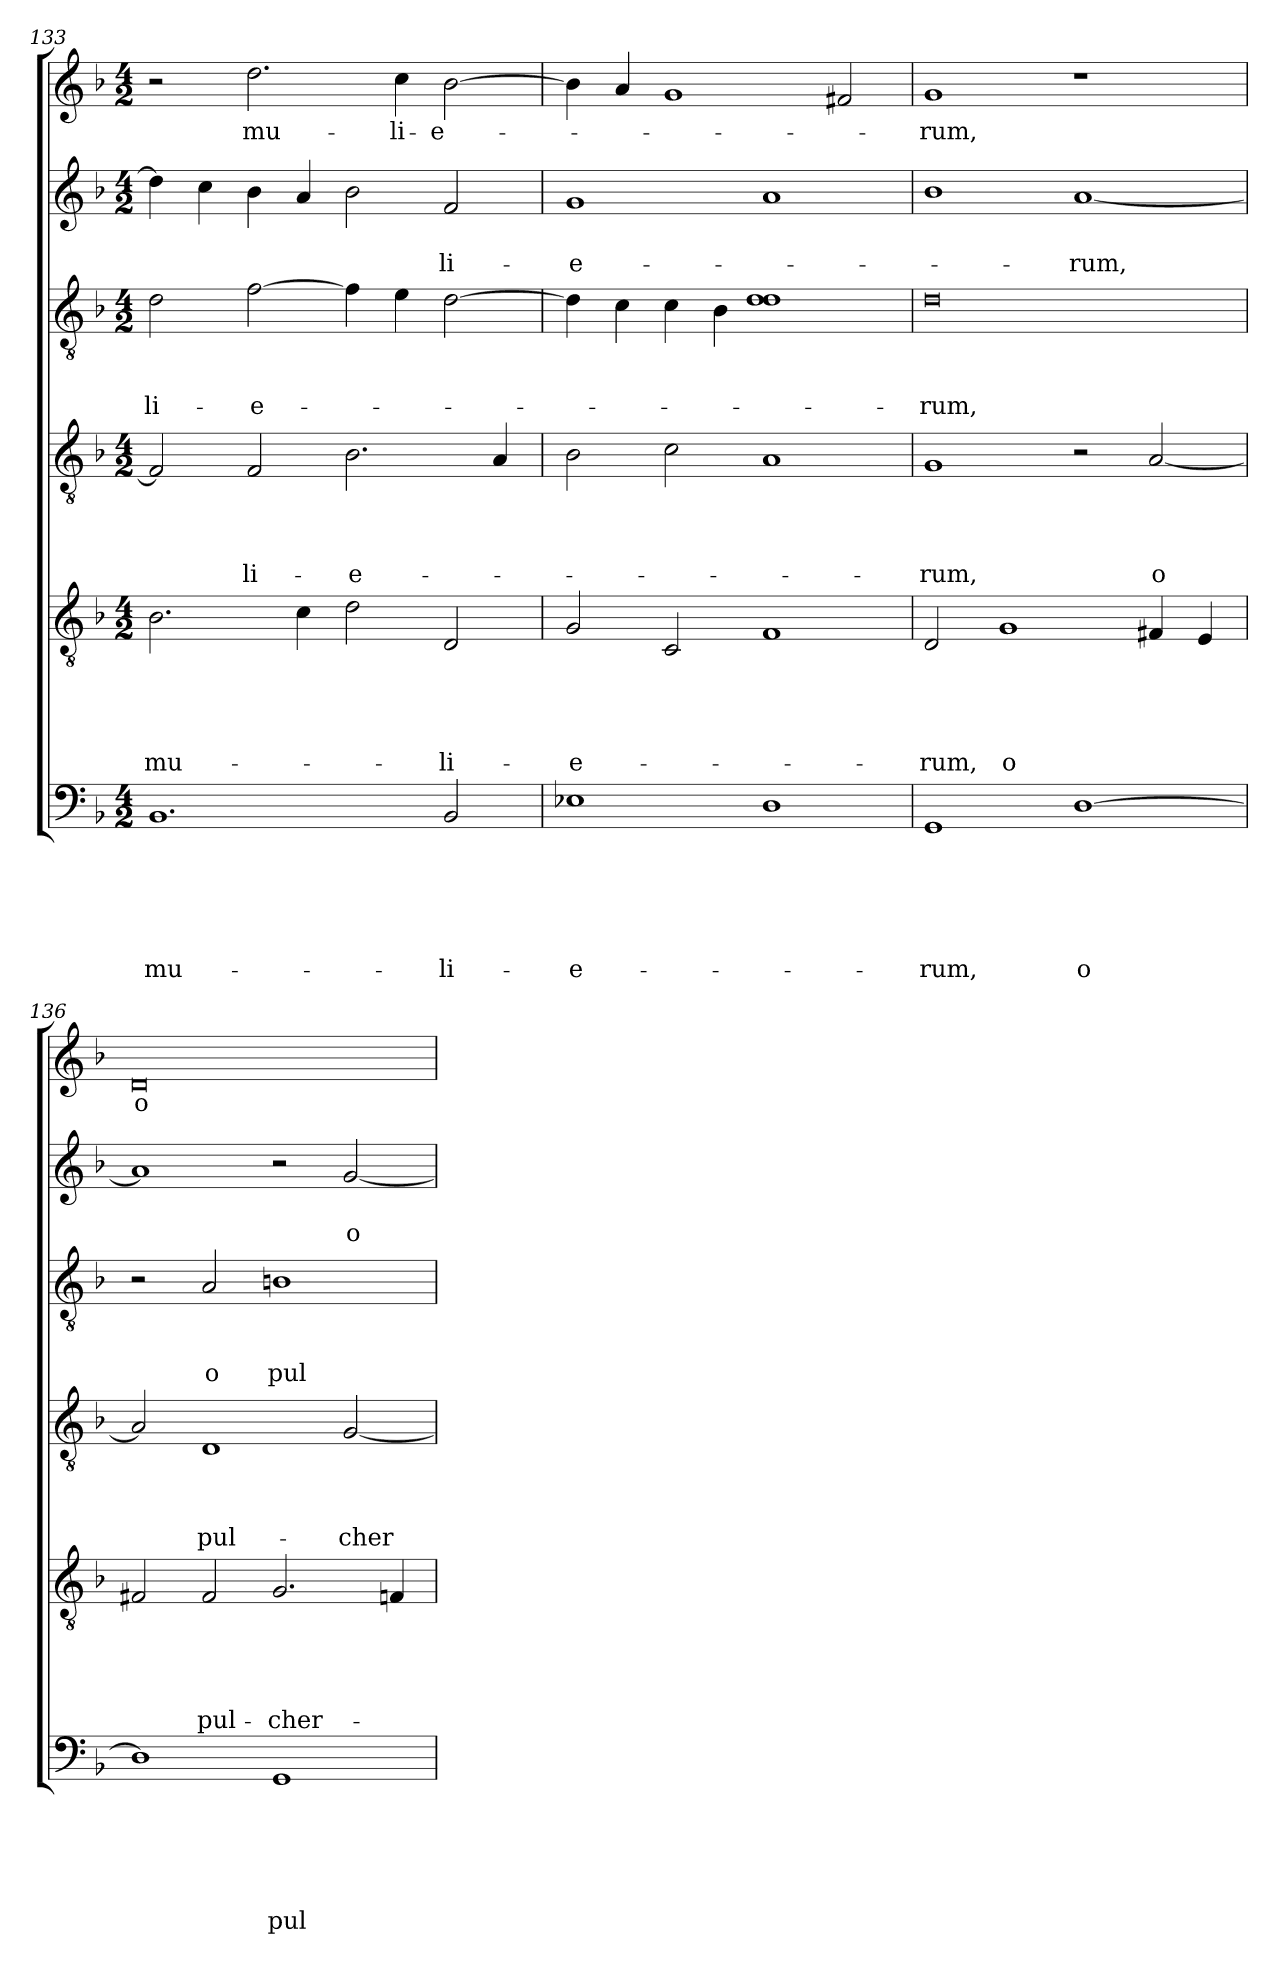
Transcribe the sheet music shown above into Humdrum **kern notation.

**kern	**text	**text	**text	**text	**text	**text	**kern	**text	**text	**text	**text	**text	**kern	**text	**text	**text	**text	**kern	**text	**text	**text	**kern	**text	**text	**kern	**text
*part6	*part6	*part6	*part6	*part6	*part6	*part6	*part5	*part5	*part5	*part5	*part5	*part5	*part4	*part4	*part4	*part4	*part4	*part3	*part3	*part3	*part3	*part2	*part2	*part2	*part1	*part1
*staff6	*staff6	*staff6	*staff6	*staff6	*staff6	*staff6	*staff5	*staff5	*staff5	*staff5	*staff5	*staff5	*staff4	*staff4	*staff4	*staff4	*staff4	*staff3	*staff3	*staff3	*staff3	*staff2	*staff2	*staff2	*staff1	*staff1
!!LO:LB:g=z
*clefF4	*	*	*	*	*	*	*clefGv2	*	*	*	*	*	*clefGv2	*	*	*	*	*clefGv2	*	*	*	*clefG2	*	*	*clefG2	*
*k[b-]	*	*	*	*	*	*	*k[b-]	*	*	*	*	*	*k[b-]	*	*	*	*	*k[b-]	*	*	*	*k[b-]	*	*	*k[b-]	*
*F:	*	*	*	*	*	*	*F:	*	*	*	*	*	*F:	*	*	*	*	*F:	*	*	*	*F:	*	*	*F:	*
*M4/2	*	*	*	*	*	*	*M4/2	*	*	*	*	*	*M4/2	*	*	*	*	*M4/2	*	*	*	*M4/2	*	*	*M4/2	*
=133	=133	=133	=133	=133	=133	=133	=133	=133	=133	=133	=133	=133	=133	=133	=133	=133	=133	=133	=133	=133	=133	=133	=133	=133	=133	=133
!	!	!	!	!	!	!LO:LY:b	!	!	!	!	!	!LO:LY:b	!	!	!	!	!	!	!	!	!LO:LY:b	!	!	!	!	!
1.BB-	.	.	.	.	.	mu-	2.B-\	.	.	.	.	mu-	2F/]	.	.	.	.	2d\	.	.	-li-	4dd\]	.	.	2r	.
.	.	.	.	.	.	.	.	.	.	.	.	.	.	.	.	.	.	.	.	.	.	4cc\	.	.	.	.
!	!	!	!	!	!	!	!	!	!	!	!	!	!	!	!	!	!LO:LY:b	!	!	!	!LO:LY:b	!	!	!	!	!LO:LY:b
.	.	.	.	.	.	.	.	.	.	.	.	.	2F/	.	.	.	-li-	[2f\	.	.	-e-	4b-\	.	.	2.dd\	mu-
.	.	.	.	.	.	.	4c\	.	.	.	.	.	.	.	.	.	.	.	.	.	.	4a/	.	.	.	.
!	!	!	!	!	!	!	!	!	!	!	!	!	!	!	!	!	!LO:LY:b	!	!	!	!	!	!	!	!	!
.	.	.	.	.	.	.	2d\	.	.	.	.	.	2.B-\	.	.	.	-e-	4f\]	.	.	.	2b-\	.	.	.	.
!	!	!	!	!	!	!	!	!	!	!	!	!	!	!	!	!	!	!	!	!	!	!	!	!	!	!LO:LY:b
.	.	.	.	.	.	.	.	.	.	.	.	.	.	.	.	.	.	4e\	.	.	.	.	.	.	4cc\	-li-
!	!	!	!	!	!	!LO:LY:b	!	!	!	!	!	!LO:LY:b	!	!	!	!	!	!	!	!	!	!	!	!LO:LY:b	!	!LO:LY:b
2BB-/	.	.	.	.	.	-li-	2D/	.	.	.	.	-li-	.	.	.	.	.	[2d\	.	.	.	2f/	.	-li-	[2b-\	-e-
.	.	.	.	.	.	.	.	.	.	.	.	.	4A/	.	.	.	.	.	.	.	.	.	.	.	.	.
=134	=134	=134	=134	=134	=134	=134	=134	=134	=134	=134	=134	=134	=134	=134	=134	=134	=134	=134	=134	=134	=134	=134	=134	=134	=134	=134
!	!	!	!	!	!	!LO:LY:b	!	!	!	!	!	!LO:LY:b	!	!	!	!	!	!	!	!	!	!	!	!LO:LY:b	!	!
1E-X	.	.	.	.	.	-e-	2G/	.	.	.	.	-e-	2B-\	.	.	.	.	4d\]	.	.	.	1g	.	-e-	4b-\]	.
.	.	.	.	.	.	.	.	.	.	.	.	.	.	.	.	.	.	4c\	.	.	.	.	.	.	4a/	.
.	.	.	.	.	.	.	2C/	.	.	.	.	.	2c\	.	.	.	.	4c\	.	.	.	.	.	.	1g	.
.	.	.	.	.	.	.	.	.	.	.	.	.	.	.	.	.	.	4B-\	.	.	.	.	.	.	.	.
1D	.	.	.	.	.	.	1F	.	.	.	.	.	1A	.	.	.	.	1d 1d	.	.	.	1a	.	.	.	.
.	.	.	.	.	.	.	.	.	.	.	.	.	.	.	.	.	.	.	.	.	.	.	.	.	2f#X/	.
=135	=135	=135	=135	=135	=135	=135	=135	=135	=135	=135	=135	=135	=135	=135	=135	=135	=135	=135	=135	=135	=135	=135	=135	=135	=135	=135
!	!	!	!	!	!	!LO:LY:b	!	!	!	!	!	!LO:LY:b	!	!	!	!	!LO:LY:b	!	!	!	!LO:LY:b	!	!	!	!	!LO:LY:b
1GG	.	.	.	.	.	-rum,	2D/	.	.	.	.	-rum,	1G	.	.	.	-rum,	0d	.	.	-rum,	1b-	.	.	1g	-rum,
!	!	!	!	!	!	!	!	!	!	!	!	!LO:LY:b	!	!	!	!	!	!	!	!	!	!	!	!	!	!
.	.	.	.	.	.	.	1G	.	.	.	.	o	.	.	.	.	.	.	.	.	.	.	.	.	.	.
!	!	!	!	!	!	!LO:LY:b	!	!	!	!	!	!	!	!	!	!	!	!	!	!	!	!	!	!LO:LY:b	!	!
[1D	.	.	.	.	.	o	.	.	.	.	.	.	2r	.	.	.	.	.	.	.	.	[1a	.	-rum,	1r	.
!	!	!	!	!	!	!	!	!	!	!	!	!	!	!	!	!	!LO:LY:b	!	!	!	!	!	!	!	!	!
.	.	.	.	.	.	.	4F#X/	.	.	.	.	.	[2A/	.	.	.	o	.	.	.	.	.	.	.	.	.
.	.	.	.	.	.	.	4E/	.	.	.	.	.	.	.	.	.	.	.	.	.	.	.	.	.	.	.
=136	=136	=136	=136	=136	=136	=136	=136	=136	=136	=136	=136	=136	=136	=136	=136	=136	=136	=136	=136	=136	=136	=136	=136	=136	=136	=136
!	!	!	!	!	!	!	!	!	!	!	!	!	!	!	!	!	!	!	!	!	!	!	!	!	!	!LO:LY:b
1D]	.	.	.	.	.	.	2F#X/	.	.	.	.	.	2A/]	.	.	.	.	2r	.	.	.	1a]	.	.	0d	o
!	!	!	!	!	!	!	!	!	!	!	!	!LO:LY:b	!	!	!	!	!LO:LY:b	!	!	!	!LO:LY:b	!	!	!	!	!
.	.	.	.	.	.	.	2F#/	.	.	.	.	pul-	1D	.	.	.	pul-	2A/	.	.	o	.	.	.	.	.
!	!	!	!	!	!	!LO:LY:b	!	!	!	!	!	!LO:LY:b	!	!	!	!	!	!	!	!	!LO:LY:b	!	!	!	!	!
1GG	.	.	.	.	.	pul-	2.G/	.	.	.	.	-cher-	.	.	.	.	.	1Bn	.	.	pul-	2r	.	.	.	.
!	!	!	!	!	!	!	!	!	!	!	!	!	!	!	!	!	!LO:LY:b	!	!	!	!	!	!	!LO:LY:b	!	!
.	.	.	.	.	.	.	.	.	.	.	.	.	[2G/	.	.	.	-cher-	.	.	.	.	[2g/	.	o	.	.
.	.	.	.	.	.	.	4Fn/	.	.	.	.	.	.	.	.	.	.	.	.	.	.	.	.	.	.	.
=	=	=	=	=	=	=	=	=	=	=	=	=	=	=	=	=	=	=	=	=	=	=	=	=	=	=
*-	*-	*-	*-	*-	*-	*-	*-	*-	*-	*-	*-	*-	*-	*-	*-	*-	*-	*-	*-	*-	*-	*-	*-	*-	*-	*-
